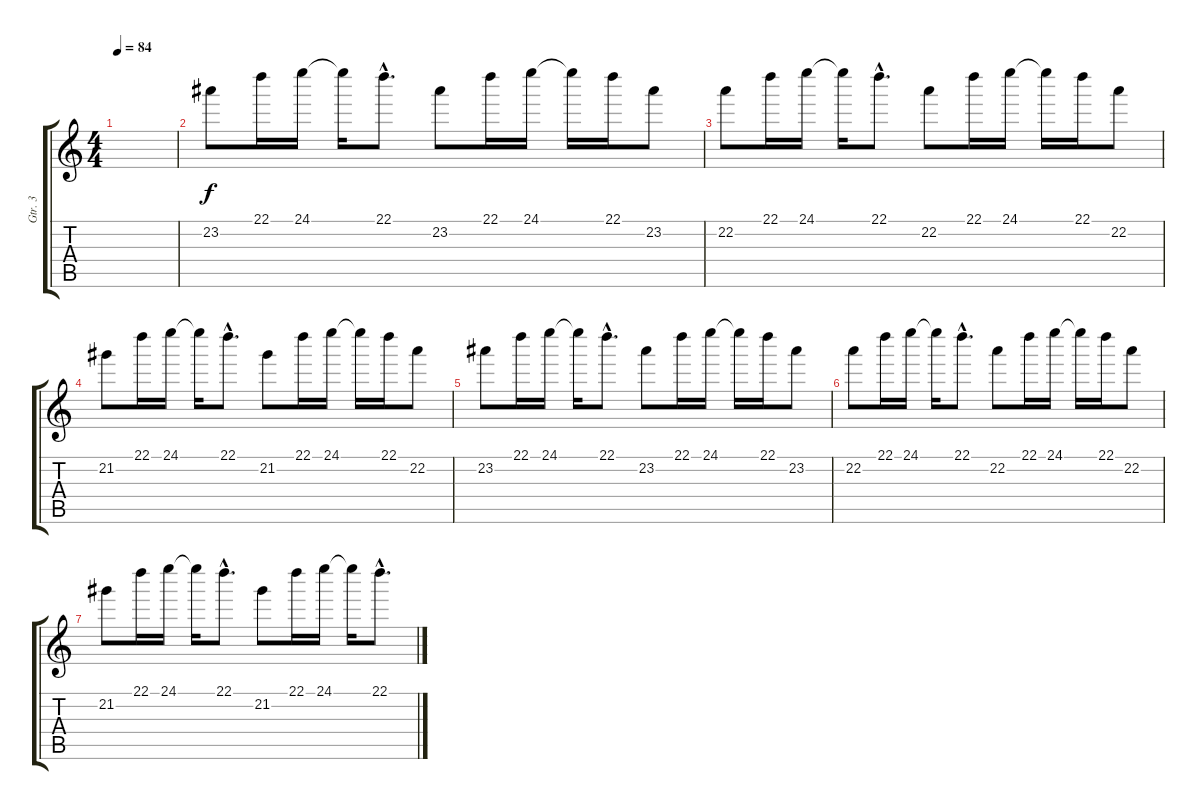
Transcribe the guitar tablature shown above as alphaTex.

\track ("Gtr. 3" "Gtr. 3") {instrument electricguitarmuted}
\staff {score tabs}
\tuning (E4 B3 G3 D3 A2 E2) {hide}
\ts (4 4)
\tempo 84
\clef g2
\ks c
|
23.2.8 22.1.16{dy f} 24.1.16 24.1{t}.16 22.1{hac}.8{d} 23.2.8 22.1.16 24.1.16 24.1{t}.16 22.1.16 23.2.8 |
22.2.8 22.1.16 24.1.16 24.1{t}.16 22.1{hac}.8{d} 22.2.8 22.1.16 24.1.16 24.1{t}.16 22.1.16 22.2.8 |
21.2.8 22.1.16 24.1.16 24.1{t}.16 22.1{hac}.8{d} 21.2.8 22.1.16 24.1.16 24.1{t}.16 22.1.16 22.2.8 |
23.2.8 22.1.16 24.1.16 24.1{t}.16 22.1{hac}.8{d} 23.2.8 22.1.16 24.1.16 24.1{t}.16 22.1.16 23.2.8 |
22.2.8 22.1.16 24.1.16 24.1{t}.16 22.1{hac}.8{d} 22.2.8 22.1.16 24.1.16 24.1{t}.16 22.1.16 22.2.8 |
21.2.8 22.1.16 24.1.16 24.1{t}.16 22.1{hac}.8{d} 21.2.8 22.1.16 24.1.16 24.1{t}.16 22.1{hac}.8{d}
